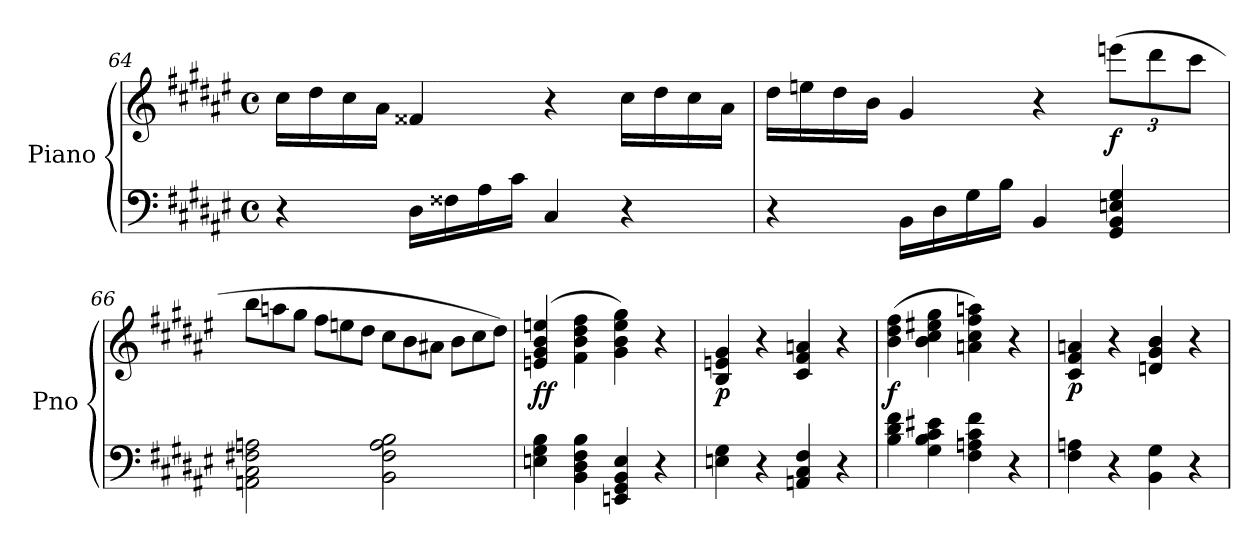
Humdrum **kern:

**kern	**kern	**dynam
*part1	*part1	*part1
*staff2	*staff1	*staff1/2
*I"Piano	*	*
*I'Pno	*	*
!!LO:LB:g=z
*clefF4	*clefG2	*
*k[f#c#g#d#a#e#]	*k[f#c#g#d#a#e#]	*
*M4/4	*M4/4	*
*met(c)	*met(c)	*
=64	=64	=64
4r	16cc#\LL	.
.	16dd#\	.
.	16cc#\	.
.	16a#\JJ	.
16D#\LL	4f##X/	.
16F##X\	.	.
16A#\	.	.
16c#\JJ	.	.
4C#/	4r	.
4r	16cc#\LL	.
.	16dd#\	.
.	16cc#\	.
.	16a#\JJ	.
=65	=65	=65
4r	16dd#\LL	.
.	16een\	.
.	16dd#\	.
.	16b\JJ	.
16BB\LL	4g#/	.
16D#\	.	.
16G#\	.	.
16B\JJ	.	.
4BB/	4r	.
*	*Xbrackettup	*
!	!	!LO:DY:b
4GG#/ 4BB/ 4En/ 4G#/	(12eeen\L	f
.	12ddd#\	.
.	12ccc#\J	.
!!LO:PB:g=z
=66	=66	=66
*	*Xtuplet	*
2AAn\ 2C#\ 2F#X\ 2An\	12bb\L	.
.	12aan\	.
.	12gg#\J	.
.	12ff#\L	.
.	12een\	.
.	12dd#\J	.
2BB\ 2F#\ 2A\ 2B\	12cc#\L	.
.	12b\	.
.	12a#X\J	.
.	12b\L	.
.	12cc#\	.
.	12dd#\J)	.
=67	=67	=67
!	!	!LO:DY:b
4En\ 4G#\ 4B\	(4en/ 4g#/ 4b/ 4een/	ff
4BB\ 4D#\ 4F#\ 4B\	4f#\ 4b\ 4dd#\ 4ff#\	.
4EEn/ 4GG#/ 4BB/ 4E/	4g#\ 4b\ 4ee\ 4gg#\)	.
4r	4r	.
!!LO:LB:g=z
=68	=68	=68
!	!	!LO:DY:b
4En\ 4G#\	4B/ 4en/ 4g#/	p
4r	4r	.
4AAn/ 4C#/ 4F#/	4c#/ 4f#/ 4an/	.
4r	4r	.
=69	=69	=69
!	!	!LO:DY:b
4B\ 4d#\ 4f#\	(4b\ 4dd#\ 4ff#\	f
4G#\ 4B\ 4c#\ 4e#X\	4b\ 4cc#\ 4ee#X\ 4gg#\	.
4F#\ 4An\ 4c#\ 4f#\	4an\ 4cc#\ 4ff#\ 4aan\)	.
4r	4r	.
=70	=70	=70
!	!	!LO:DY:b
4F#\ 4An\	4c#/ 4f#/ 4an/	p
4r	4r	.
4BB\ 4G#\	4dn/ 4g#/ 4b/	.
4r	4r	.
=	=	=
*-	*-	*-
